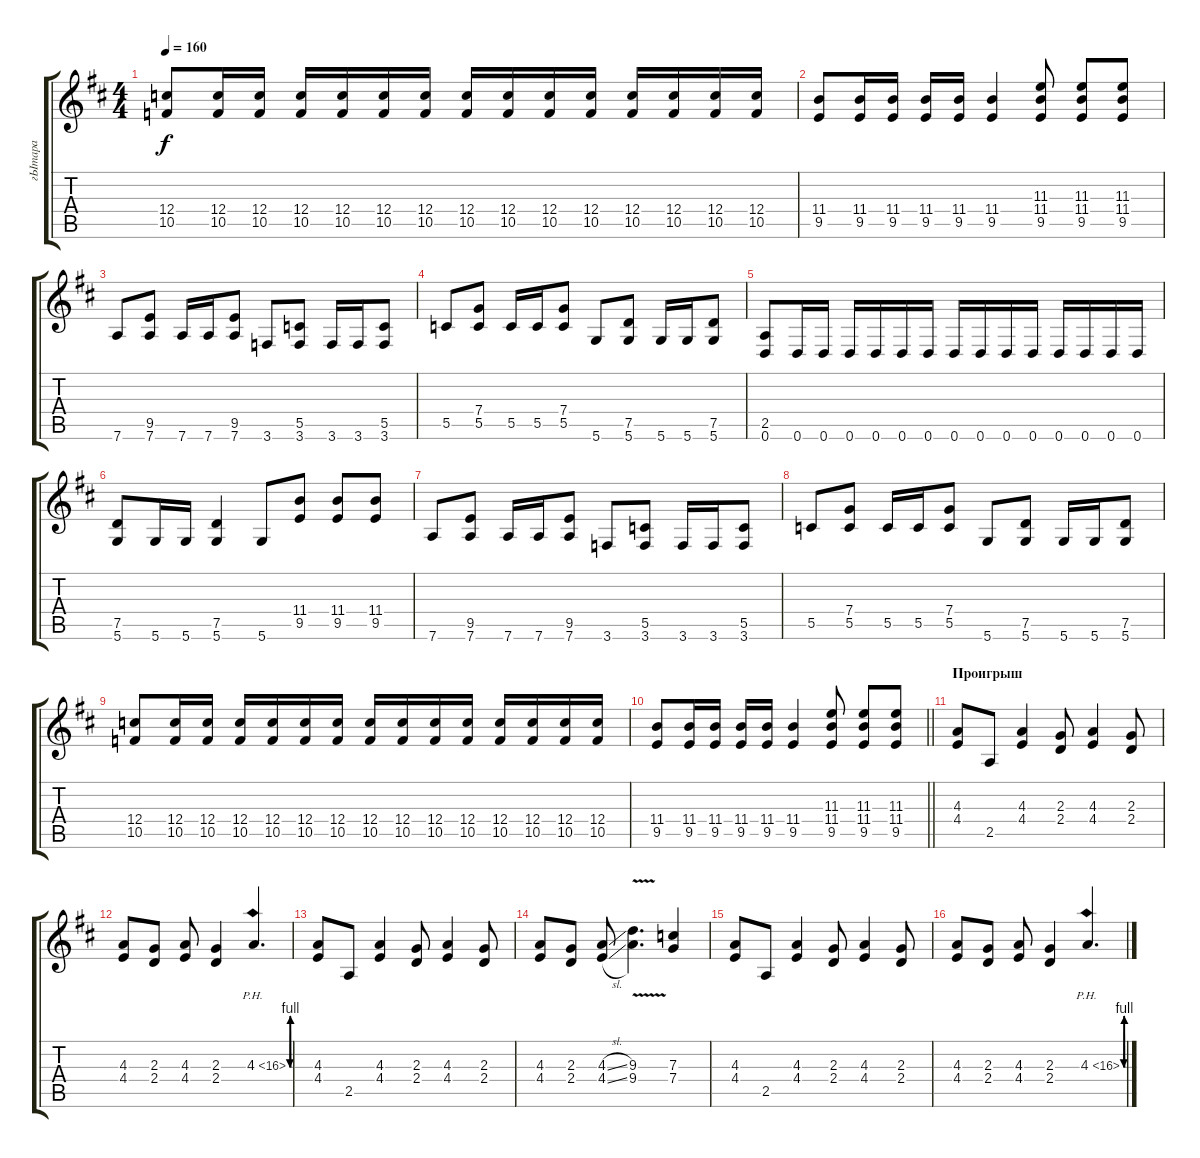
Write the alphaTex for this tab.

\track ("гЫтара" "гЫтара") {instrument distortionguitar}
\staff {score tabs}
\tuning (D4 A3 F3 C3 G2 D2) {hide}
\ts (4 4)
\tempo 160
\clef g2
\ks bminor
(12.4 10.5).8{dy f} (12.4 10.5).16 (12.4 10.5).16 (12.4 10.5).16 (12.4 10.5).16 (12.4 10.5).16 (12.4 10.5).16 (12.4 10.5).16 (12.4 10.5).16 (12.4 10.5).16 (12.4 10.5).16 (12.4 10.5).16 (12.4 10.5).16 (12.4 10.5).16 (12.4 10.5).16 |
(11.4 9.5).8 (11.4 9.5).16 (11.4 9.5).16 (11.4 9.5).16 (11.4 9.5).16 (11.4 9.5).4 (11.3 11.4 9.5).8 (11.3 11.4 9.5).8 (11.3 11.4 9.5).8 |
7.6.8 (9.5 7.6).8 7.6.16 7.6.16 (9.5 7.6).8 3.6.8 (5.5 3.6).8 3.6.16 3.6.16 (5.5 3.6).8 |
5.5.8 (7.4 5.5).8 5.5.16 5.5.16 (7.4 5.5).8 5.6.8 (7.5 5.6).8 5.6.16 5.6.16 (7.5 5.6).8 |
(2.5 0.6).8 0.6.16 0.6.16 0.6.16 0.6.16 0.6.16 0.6.16 0.6.16 0.6.16 0.6.16 0.6.16 0.6.16 0.6.16 0.6.16 0.6.16 |
(7.5 5.6).8 5.6.16 5.6.16 (7.5 5.6).4 5.6.8 (11.4 9.5).8 (11.4 9.5).8 (11.4 9.5).8 |
7.6.8 (9.5 7.6).8 7.6.16 7.6.16 (9.5 7.6).8 3.6.8 (5.5 3.6).8 3.6.16 3.6.16 (5.5 3.6).8 |
5.5.8 (7.4 5.5).8 5.5.16 5.5.16 (7.4 5.5).8 5.6.8 (7.5 5.6).8 5.6.16 5.6.16 (7.5 5.6).8 |
(12.4 10.5).8 (12.4 10.5).16 (12.4 10.5).16 (12.4 10.5).16 (12.4 10.5).16 (12.4 10.5).16 (12.4 10.5).16 (12.4 10.5).16 (12.4 10.5).16 (12.4 10.5).16 (12.4 10.5).16 (12.4 10.5).16 (12.4 10.5).16 (12.4 10.5).16 (12.4 10.5).16 |
\barLineRight lightlight
(11.4 9.5).8 (11.4 9.5).16 (11.4 9.5).16 (11.4 9.5).16 (11.4 9.5).16 (11.4 9.5).4 (11.3 11.4 9.5).8 (11.3 11.4 9.5).8 (11.3 11.4 9.5).8 |
\section ("" "Проигрыш")
(4.3 4.4).8 2.5.8 (4.3 4.4).4 (2.3 2.4).8 (4.3 4.4).4 (2.3 2.4).8 |
(4.3 4.4).8 (2.3 2.4).8 (4.3 4.4).8 (2.3 2.4).4 4.3{be (custom 0 0 10 4 20 4 30 0 60 0) ph 12}.4{d} |
(4.3 4.4).8 2.5.8 (4.3 4.4).4 (2.3 2.4).8 (4.3 4.4).4 (2.3 2.4).8 |
(4.3 4.4).8 (2.3 2.4).8 (4.3{sl} 4.4{sl}).8 (9.3{v} 9.4{v}).4{d} (7.3 7.4).4 |
(4.3 4.4).8 2.5.8 (4.3 4.4).4 (2.3 2.4).8 (4.3 4.4).4 (2.3 2.4).8 |
(4.3 4.4).8 (2.3 2.4).8 (4.3 4.4).8 (2.3 2.4).4 4.3{be (custom 0 0 10 4 20 4 30 0 60 0) ph 12}.4{d}
